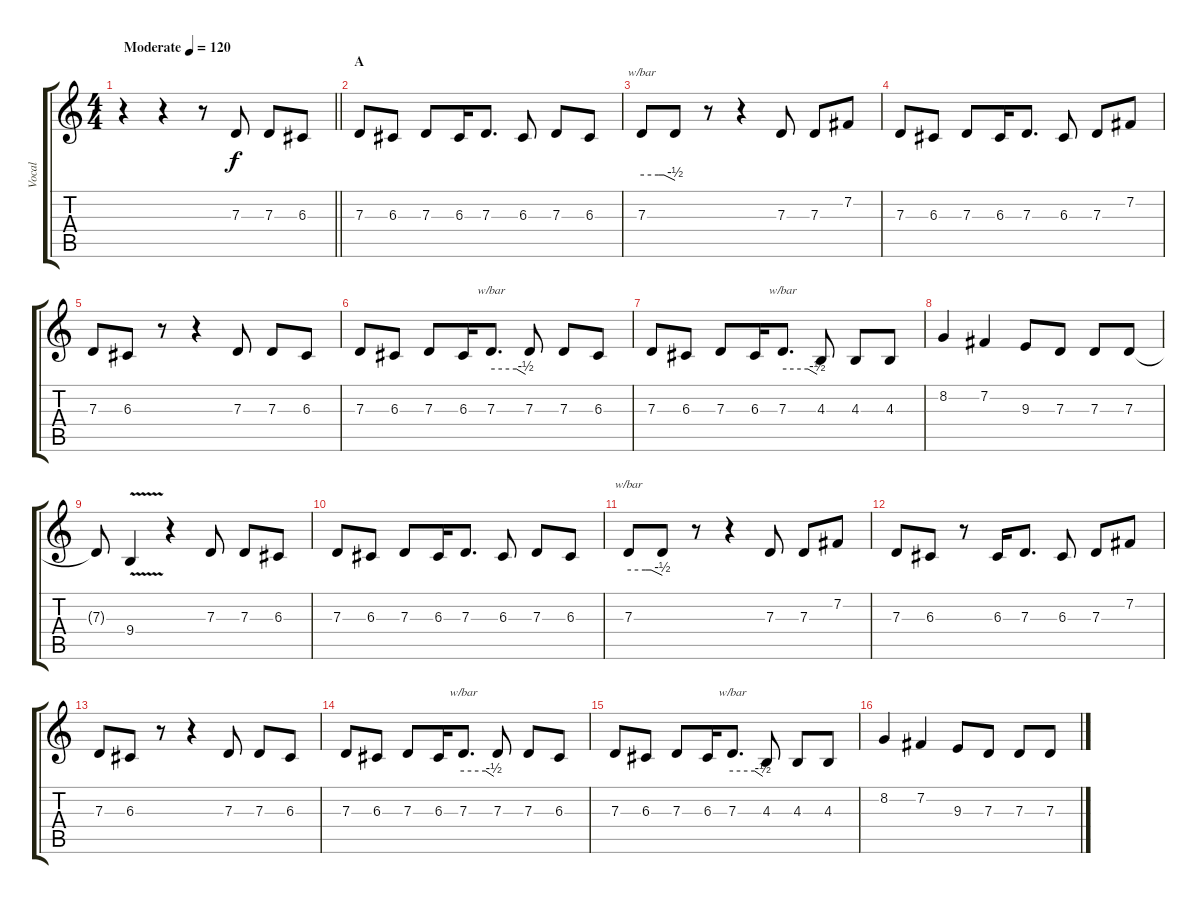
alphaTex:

\track ("Vocal" "Vocal") {instrument oboe}
\staff {score tabs}
\tuning (E4 B3 G3 D3 A2 E2) {hide}
\ts (4 4)
\tempo (120 "Moderate")
\clef g2
\barLineRight lightlight
\ks c
r.4{dy f instrument oboe} r.4 r.8 7.3.8 7.3.8 6.3.8 |
\section ("" "A")
7.3.8 6.3.8 7.3.8 6.3.16 7.3.8{d} 6.3.8 7.3.8 6.3.8 |
7.3.8{tbe (custom default 0 0 30 0 40 0 60 -2)} 7.3{t}.8 r.8 r.4 7.3.8 7.3.8 7.2.8 |
7.3.8 6.3.8 7.3.8 6.3.16 7.3.8{d} 6.3.8 7.3.8 7.2.8 |
7.3.8 6.3.8 r.8 r.4 7.3.8 7.3.8 6.3.8 |
7.3.8 6.3.8 7.3.8 6.3.16 7.3.8{d tbe (custom default 0 0 44 0 60 -2)} 7.3.8 7.3.8 6.3.8 |
7.3.8 6.3.8 7.3.8 6.3.16 7.3.8{d tbe (custom default 0 0 44 0 60 -2)} 4.3.8 4.3.8 4.3.8 |
8.2.4 7.2.4 9.3.8 7.3.8 7.3.8 7.3.8 |
7.3{t}.8 9.4{v}.4 r.4 7.3.8 7.3.8 6.3.8 |
7.3.8 6.3.8 7.3.8 6.3.16 7.3.8{d} 6.3.8 7.3.8 6.3.8 |
7.3.8{tbe (custom default 0 0 30 0 40 0 60 -2)} 7.3{t}.8 r.8 r.4 7.3.8 7.3.8 7.2.8 |
7.3.8 6.3.8 r.8 6.3.16 7.3.8{d} 6.3.8 7.3.8 7.2.8 |
7.3.8 6.3.8 r.8 r.4 7.3.8 7.3.8 6.3.8 |
7.3.8 6.3.8 7.3.8 6.3.16 7.3.8{d tbe (custom default 0 0 44 0 60 -2)} 7.3.8 7.3.8 6.3.8 |
7.3.8 6.3.8 7.3.8 6.3.16 7.3.8{d tbe (custom default 0 0 44 0 60 -2)} 4.3.8 4.3.8 4.3.8 |
8.2.4 7.2.4 9.3.8 7.3.8 7.3.8 7.3.8
